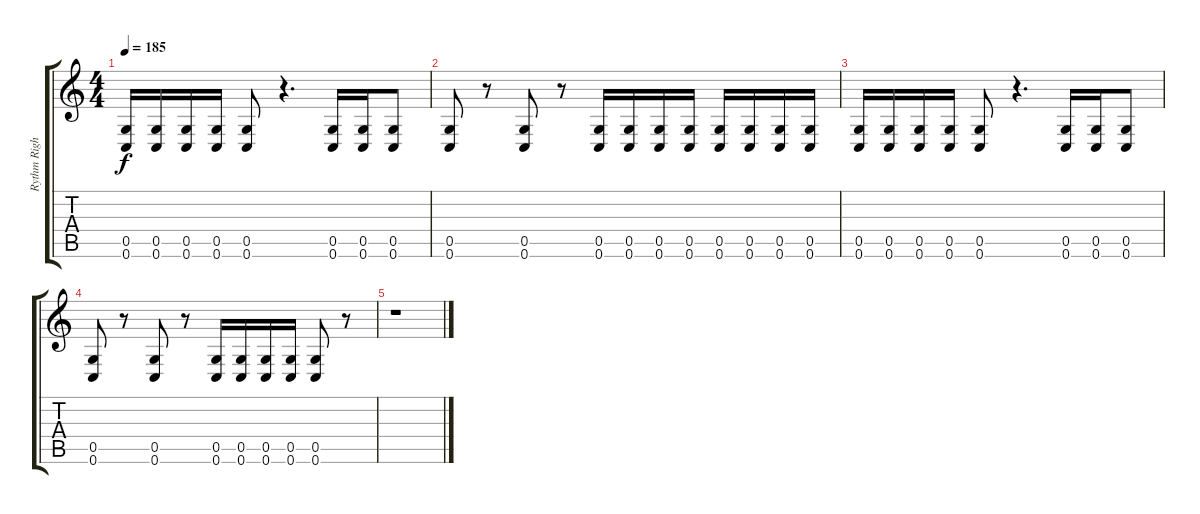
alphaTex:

\track ("Rythm Right" "Rythm Righ") {instrument distortionguitar}
\staff {score tabs}
\tuning (D4 A3 F3 C3 G2 C2) {hide}
\ts (4 4)
\tempo 185
\clef g2
\ks c
(0.5 0.6).16{dy f} (0.5 0.6).16 (0.5 0.6).16 (0.5 0.6).16 (0.5 0.6).8 r.4{d} (0.5 0.6).16 (0.5 0.6).16 (0.5 0.6).8 |
(0.5 0.6).8 r.8 (0.5 0.6).8 r.8 (0.5 0.6).16 (0.5 0.6).16 (0.5 0.6).16 (0.5 0.6).16 (0.5 0.6).16 (0.5 0.6).16 (0.5 0.6).16 (0.5 0.6).16 |
(0.5 0.6).16 (0.5 0.6).16 (0.5 0.6).16 (0.5 0.6).16 (0.5 0.6).8 r.4{d} (0.5 0.6).16 (0.5 0.6).16 (0.5 0.6).8 |
(0.5 0.6).8 r.8 (0.5 0.6).8 r.8 (0.5 0.6).16 (0.5 0.6).16 (0.5 0.6).16 (0.5 0.6).16 (0.5 0.6).8 r.8 |
r.1
